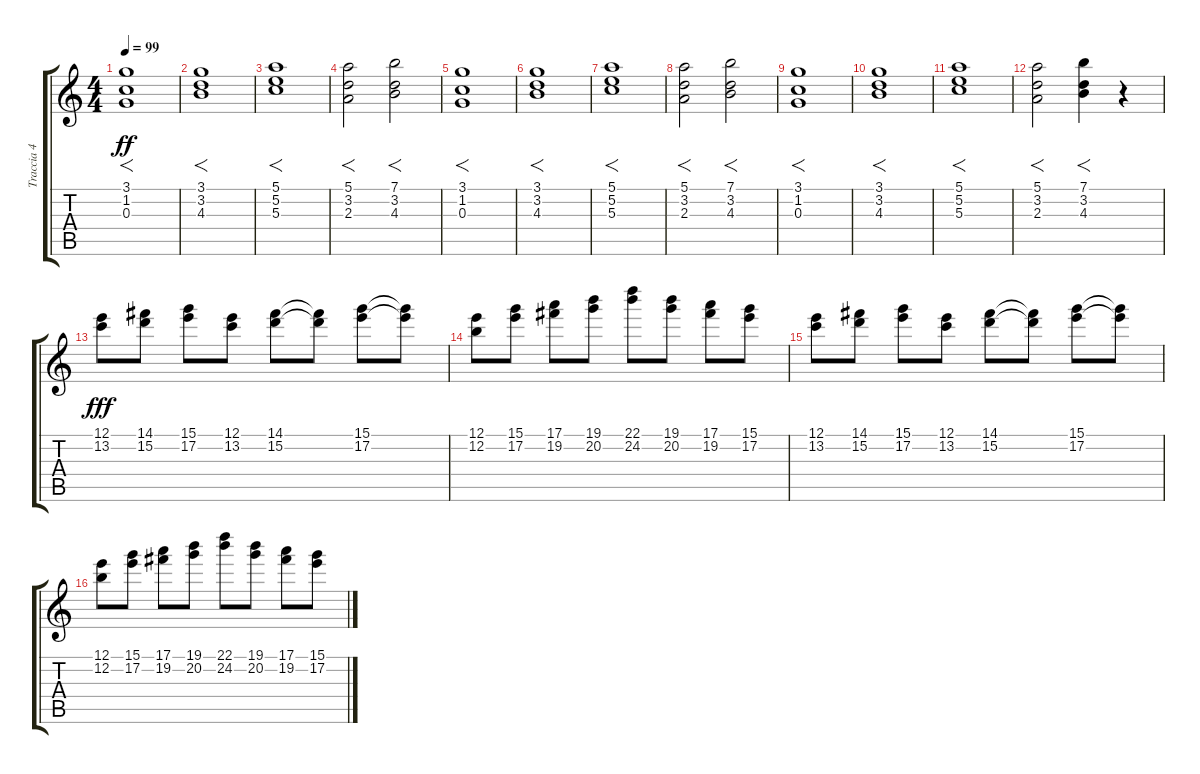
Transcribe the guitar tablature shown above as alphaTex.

\track ("Traccia 4" "Traccia 4") {instrument overdrivenguitar}
\staff {score tabs}
\tuning (E4 B3 G3 D3 A2 E2) {hide}
\ts (4 4)
\tempo 99
\clef g2
\ks c
(3.1 1.2 0.3).1{f dy ff} |
(3.1 3.2 4.3).1{f} |
(5.1 5.2 5.3).1{f} |
(5.1 3.2 2.3).2{f} (7.1 3.2 4.3).2{f} |
(3.1 1.2 0.3).1{f} |
(3.1 3.2 4.3).1{f} |
(5.1 5.2 5.3).1{f} |
(5.1 3.2 2.3).2{f} (7.1 3.2 4.3).2{f} |
(3.1 1.2 0.3).1{f} |
(3.1 3.2 4.3).1{f} |
(5.1 5.2 5.3).1{f} |
(5.1 3.2 2.3).2{f} (7.1 3.2 4.3).4{f} r.4 |
(12.1 13.2).8{dy fff volume 12} (14.1 15.2).8 (15.1 17.2).8 (12.1 13.2).8 (14.1 15.2).8 (14.1{t} 15.2{t}).8 (15.1 17.2).8 (15.1{t} 17.2{t}).8 |
(12.1 12.2).8 (15.1 17.2).8 (17.1 19.2).8 (19.1 20.2).8 (22.1 24.2).8 (19.1 20.2).8 (17.1 19.2).8 (15.1 17.2).8 |
(12.1 13.2).8 (14.1 15.2).8 (15.1 17.2).8 (12.1 13.2).8 (14.1 15.2).8 (14.1{t} 15.2{t}).8 (15.1 17.2).8 (15.1{t} 17.2{t}).8 |
(12.1 12.2).8 (15.1 17.2).8 (17.1 19.2).8 (19.1 20.2).8 (22.1 24.2).8 (19.1 20.2).8 (17.1 19.2).8 (15.1 17.2).8
